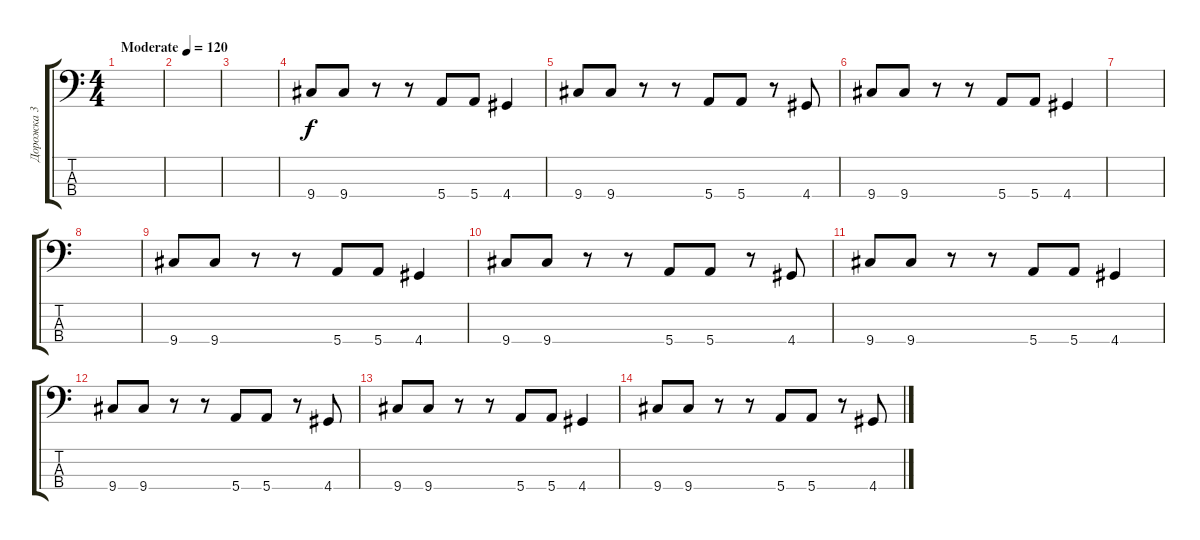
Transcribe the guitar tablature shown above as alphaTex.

\track ("Дорожка 3" "Дорожка 3") {instrument electricbassfinger}
\staff {score tabs}
\tuning (G2 D2 A1 E1) {hide}
\ts (4 4)
\tempo (120 "Moderate")
\clef f4
\ks c
|
|
|
9.4.8 9.4.8 r.8 r.8 5.4.8 5.4.8 4.4.4 |
9.4.8 9.4.8 r.8 r.8 5.4.8 5.4.8 r.8 4.4.8 |
9.4.8 9.4.8 r.8 r.8 5.4.8 5.4.8 4.4.4 |
|
|
9.4.8 9.4.8 r.8 r.8 5.4.8 5.4.8 4.4.4 |
9.4.8 9.4.8 r.8 r.8 5.4.8 5.4.8 r.8 4.4.8 |
9.4.8 9.4.8 r.8 r.8 5.4.8 5.4.8 4.4.4 |
9.4.8 9.4.8 r.8 r.8 5.4.8 5.4.8 r.8 4.4.8 |
9.4.8 9.4.8 r.8 r.8 5.4.8 5.4.8 4.4.4 |
9.4.8 9.4.8 r.8 r.8 5.4.8 5.4.8 r.8 4.4.8
